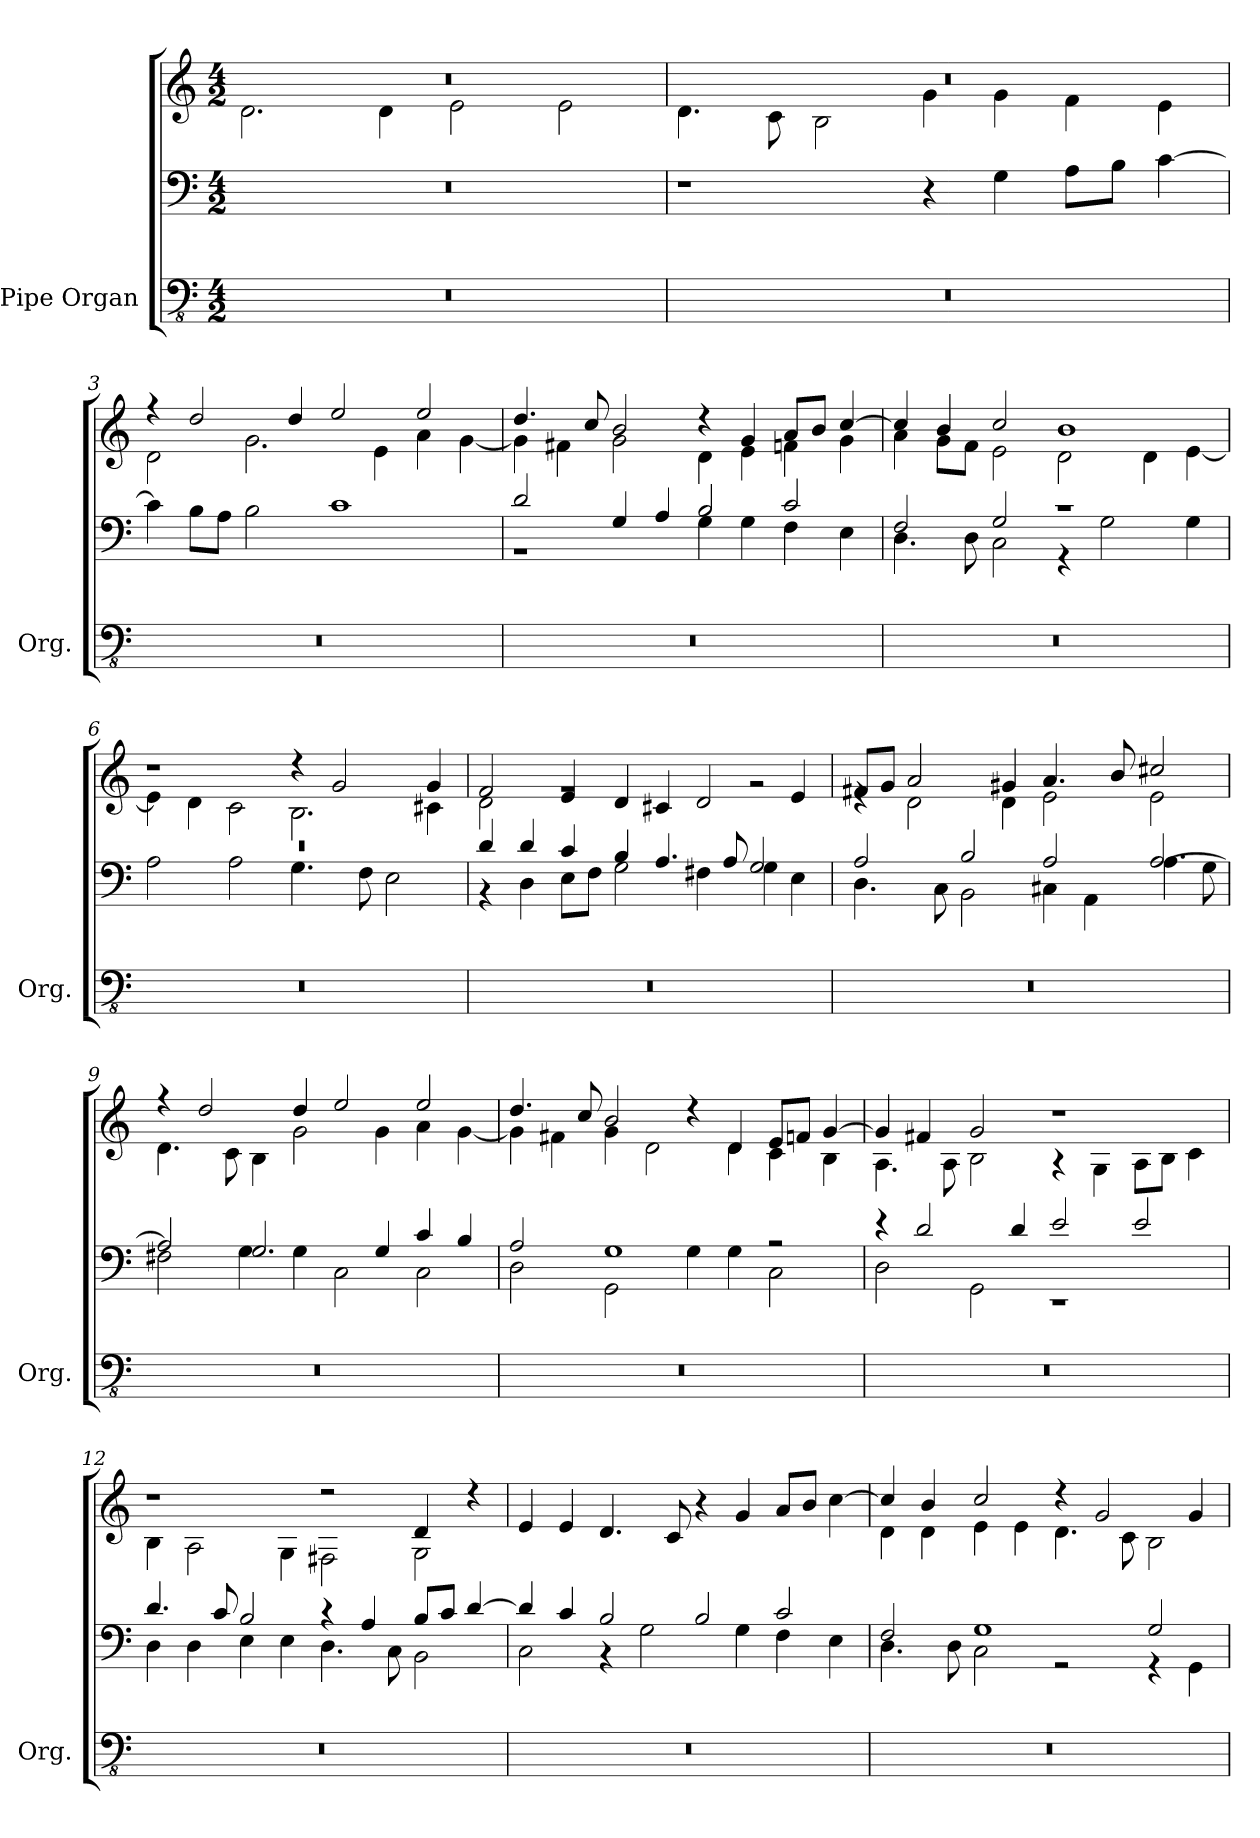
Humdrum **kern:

**kern	**kern	**kern
*part1	*part1	*part1
*staff3	*staff2	*staff1
*I"Pipe Organ	*	*
*I'Org.	*	*
*clefFv4	*clefF4	*clefG2
*k[]	*k[]	*k[]
*M4/2	*M4/2	*M4/2
*MM200	*MM200	*MM200
=1	=1	=1
*	*	*^
0r	0r	0r	2.d\
.	.	.	4d\
.	.	.	2e\
.	.	.	2e\
=2	=2	=2	=2
0r	1r	0r	4.d\
.	.	.	8c\
.	.	.	2B\
.	4r	.	4g\
.	4G\	.	4g\
.	8A\L	.	4f\
.	8B\J	.	.
.	[4c\	.	4e\
=3	=3	=3	=3
0r	4c\]	4r	2d\
.	8B\L	2dd/	.
.	8A\J	.	.
.	2B\	.	2.g\
.	.	4dd/	.
.	1c	2ee/	.
.	.	.	4e\
.	.	2ee/	4a\
.	.	.	[4g\
=4	=4	=4	=4
*	*^	*	*
0r	2d/	1r	4.dd/	4g\]
.	.	.	.	4f#X\
.	.	.	8cc/	.
.	4G/	.	2b/	2g\
.	4A/	.	.	.
.	2B/	4G\	4r	4d\
.	.	4G\	4g/	4e\
.	2c/	4F\	8a/L	4fn\
.	.	.	8b/J	.
.	.	4E\	[4cc/	4g\
=5	=5	=5	=5	=5
0r	2F/	4.D\	4cc/]	4a\
.	.	.	4b/	8g\L
.	.	8D\	.	8f\J
.	2G/	2C\	2cc/	2e\
.	1r	4r	1b	2d\
.	.	2G\	.	.
.	.	.	.	4d\
.	.	4G\	.	[4e\
!!LO:LB:g=z	!!
=6	=6	=6	=6	=6
0r	0r	2A\	1r	4e\]
.	.	.	.	4d\
.	.	2A\	.	2c\
.	.	4.G\	4r	2.B\
.	.	.	2g/	.
.	.	8F\	.	.
.	.	2E\	.	.
.	.	.	4g/	4c#X\
=7	=7	=7	=7	=7
0r	4d/	4r	2f/	2d\
.	4d/	4D\	.	.
.	4c/	8E\L	4e/	1rg
.	.	8F\J	.	.
.	4B/	2G\	4d/	.
.	4.A/	.	4c#X/	.
.	.	4F#X\	2d/	.
.	8A/	.	.	.
.	2G/	4G\	.	2rg
.	.	4E\	4e/	.
=8	=8	=8	=8	=8
0r	2A/	4.D\	8f#X/L	4re
.	.	.	8g/J	.
.	.	.	2a/	2d\
.	.	8C\	.	.
.	2B/	2BB\	.	.
.	.	.	4g#X/	4d\
.	2A/	4C#X\	4.a/	2e\
.	.	4AA\	.	.
.	.	.	8b/	.
.	[2A/	4.A\	2cc#X/	2e\
.	.	8G\	.	.
!!LO:LB:g=z	!!
=9	=9	=9	=9	=9
0r	2A/]	2F#X\	4r	4.d\
.	.	.	2dd/	.
.	.	.	.	8c\
.	2.G/	4G\	.	4B\
.	.	4G\	4dd/	2g\
.	.	2C\	2ee/	.
.	4G/	.	.	4g\
.	4c/	2C\	2ee/	4a\
.	4B/	.	.	[4g\
=10	=10	=10	=10	=10
0r	2A/	2D\	4.dd/	4g\]
.	.	.	.	4f#X\
.	.	.	8cc/	.
.	1G	2GG\	2b/	4g\
.	.	.	.	2d\
.	.	4G\	4r	.
.	.	4G\	4d/	4d\
.	2r	2C\	8e/L	4c\
.	.	.	8fn/J	.
.	.	.	[4g/	4B\
=11	=11	=11	=11	=11
0r	4r	2D\	4g/]	4.A\
.	2d/	.	4f#X/	.
.	.	.	.	8A\
.	.	2GG\	2g/	2B\
.	4d/	.	.	.
.	2e/	1r	1r	4r
.	.	.	.	4G\
.	2e/	.	.	8A\L
.	.	.	.	8B\J
.	.	.	.	4c\
!!LO:PB:g=z	!!
=12	=12	=12	=12	=12
0r	4.d/	4D\	1r	4B\
.	.	4D\	.	2A\
.	8c/	.	.	.
.	2B/	4E\	.	.
.	.	4E\	.	4G\
.	4r	4.D\	2r	2F#X\
.	4A/	.	.	.
.	.	8C\	.	.
.	8B/L	2BB\	4d/	2G\
.	8c/J	.	.	.
.	[4d/	.	4r	.
*	*	*	*v	*v
=13	=13	=13	=13
0r	4d/]	2C\	4e/
.	4c/	.	4e/
.	2B/	4r	4.d/
.	.	2G\	.
.	.	.	8c/
.	2B/	.	4r
.	.	4G\	4g/
.	2c/	4F\	8a/L
.	.	.	8b/J
.	.	4E\	[4cc\
=14	=14	=14	=14
*	*	*	*^
0r	2F/	4.D\	4cc/]	4d\
.	.	.	4b/	4d\
.	.	8D\	.	.
.	1G	2C\	2cc/	4e\
.	.	.	.	4e\
.	.	2r	4r	4.d\
.	.	.	2g/	.
.	.	.	.	8c\
.	2G/	4r	.	2B\
.	.	4GG\	4g/	.
*	*v	*v	*	*
*	*	*v	*v
=	=	=
*-	*-	*-
